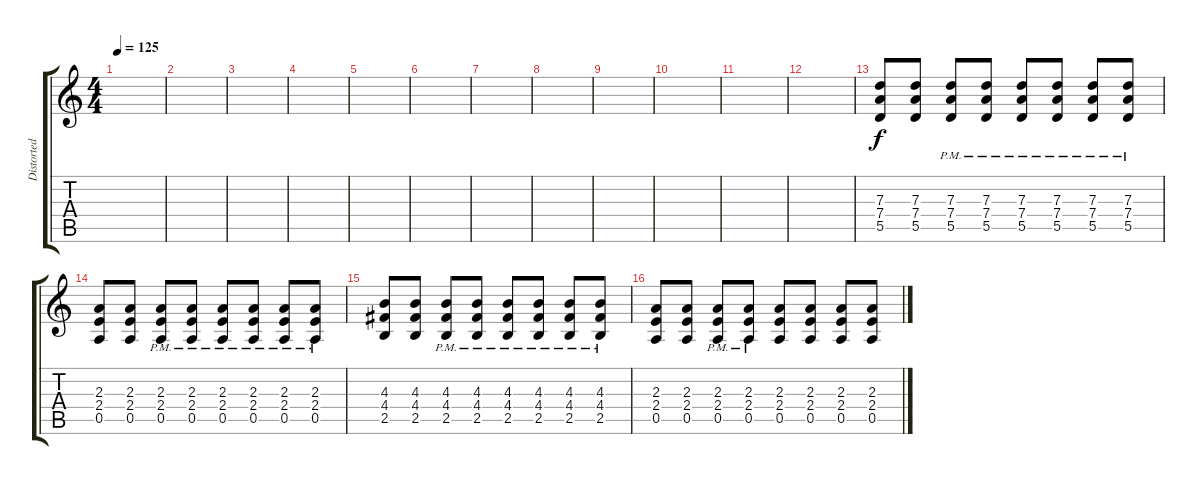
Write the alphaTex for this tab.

\track ("Distorted Guitar" "Distorted ") {instrument distortionguitar}
\staff {score tabs}
\tuning (E4 B3 G3 D3 A2 E2) {hide}
\ts (4 4)
\tempo 125
\clef g2
\ks c
|
|
|
|
|
|
|
|
|
|
|
|
(7.3 7.4 5.5).8 (7.3 7.4 5.5).8 (7.3{pm} 7.4{pm} 5.5{pm}).8 (7.3{pm} 7.4{pm} 5.5{pm}).8 (7.3{pm} 7.4{pm} 5.5{pm}).8 (7.3{pm} 7.4{pm} 5.5{pm}).8 (7.3{pm} 7.4{pm} 5.5{pm}).8 (7.3{pm} 7.4{pm} 5.5{pm}).8 |
(2.3 2.4 0.5).8 (2.3 2.4 0.5).8 (2.3{pm} 2.4{pm} 0.5{pm}).8 (2.3{pm} 2.4{pm} 0.5{pm}).8 (2.3{pm} 2.4{pm} 0.5{pm}).8 (2.3{pm} 2.4{pm} 0.5{pm}).8 (2.3{pm} 2.4{pm} 0.5{pm}).8 (2.3{pm} 2.4{pm} 0.5{pm}).8 |
(4.3 4.4 2.5).8 (4.3 4.4 2.5).8 (4.3{pm} 4.4{pm} 2.5{pm}).8 (4.3{pm} 4.4{pm} 2.5{pm}).8 (4.3{pm} 4.4{pm} 2.5{pm}).8 (4.3{pm} 4.4{pm} 2.5{pm}).8 (4.3{pm} 4.4{pm} 2.5{pm}).8 (4.3{pm} 4.4{pm} 2.5{pm}).8 |
(2.3 2.4 0.5).8 (2.3 2.4 0.5).8 (2.3{pm} 2.4{pm} 0.5{pm}).8 (2.3{pm} 2.4{pm} 0.5{pm}).8 (2.3 2.4 0.5).8 (2.3 2.4 0.5).8 (2.3 2.4 0.5).8 (2.3 2.4 0.5).8
